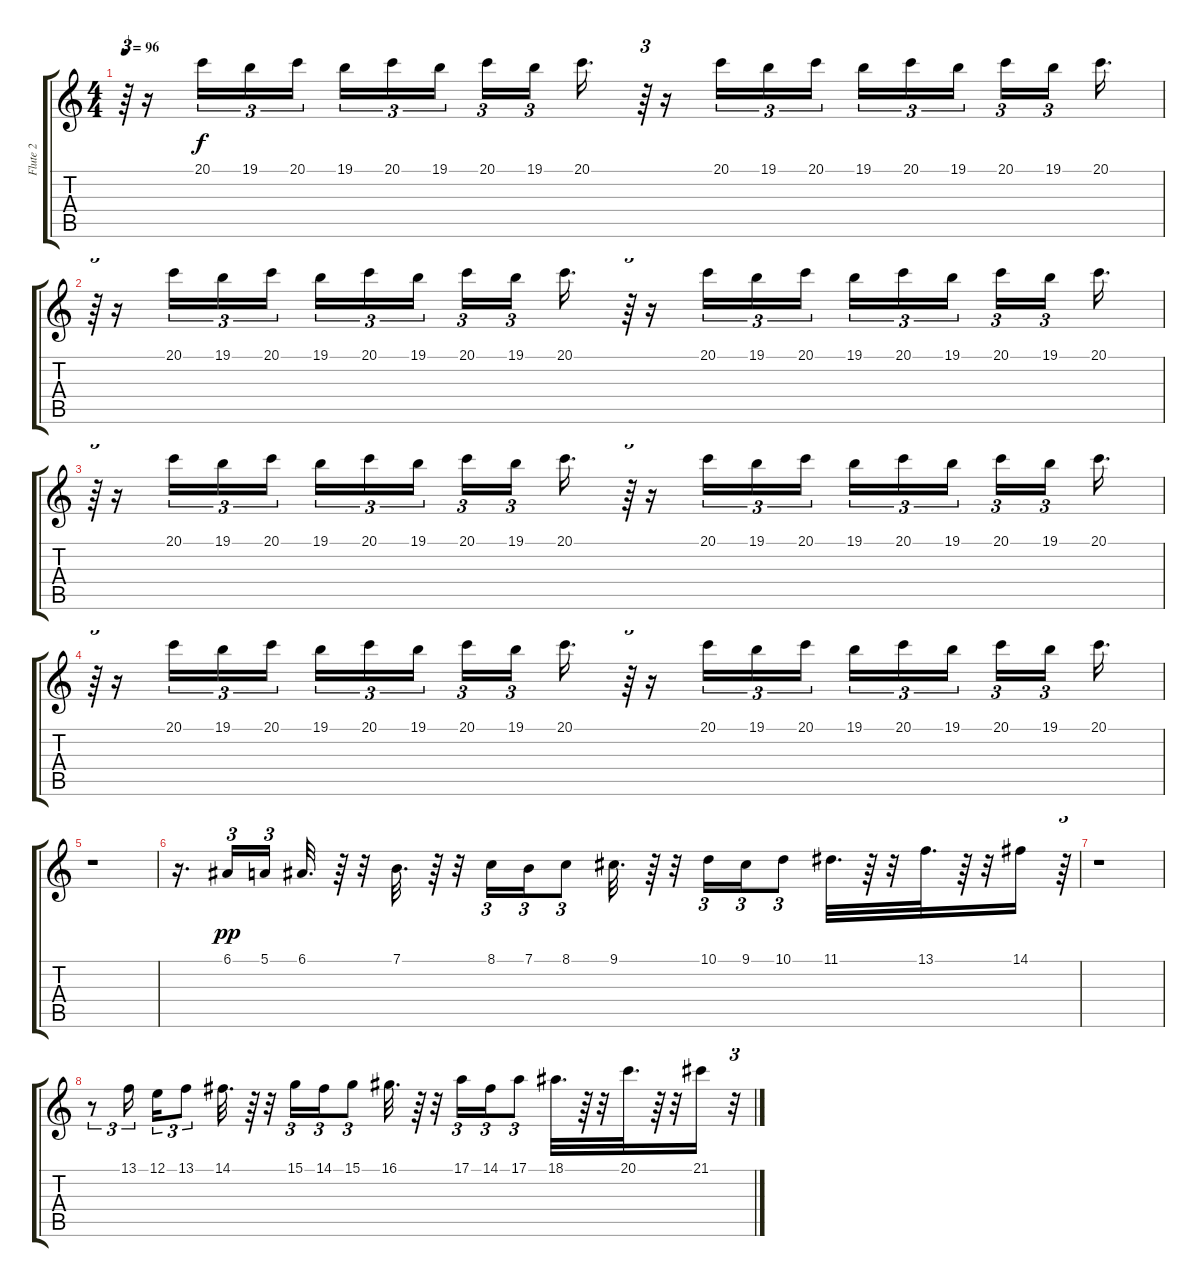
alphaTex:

\track ("Flute 2" "Flute 2") {instrument flute}
\staff {score tabs}
\tuning (E4 B3 G3 D3 A2 E2) {hide}
\ts (4 4)
\tempo 96
\clef g2
\ks c
r.64{tu (3 2) dy f} r.16 20.1.16{tu (3 2)} 19.1.16{tu (3 2)} 20.1.16{tu (3 2) beam splitsecondary} 19.1.16{tu (3 2)} 20.1.16{tu (3 2)} 19.1.16{tu (3 2) beam splitsecondary} 20.1.16{tu (3 2)} 19.1.16{tu (3 2) beam splitsecondary} 20.1.16{d} r.64{tu (3 2)} r.16 20.1.16{tu (3 2)} 19.1.16{tu (3 2)} 20.1.16{tu (3 2) beam splitsecondary} 19.1.16{tu (3 2)} 20.1.16{tu (3 2)} 19.1.16{tu (3 2) beam splitsecondary} 20.1.16{tu (3 2)} 19.1.16{tu (3 2) beam splitsecondary} 20.1.16{d} |
r.64{tu (3 2)} r.16 20.1.16{tu (3 2)} 19.1.16{tu (3 2)} 20.1.16{tu (3 2) beam splitsecondary} 19.1.16{tu (3 2)} 20.1.16{tu (3 2)} 19.1.16{tu (3 2) beam splitsecondary} 20.1.16{tu (3 2)} 19.1.16{tu (3 2) beam splitsecondary} 20.1.16{d} r.64{tu (3 2)} r.16 20.1.16{tu (3 2)} 19.1.16{tu (3 2)} 20.1.16{tu (3 2) beam splitsecondary} 19.1.16{tu (3 2)} 20.1.16{tu (3 2)} 19.1.16{tu (3 2) beam splitsecondary} 20.1.16{tu (3 2)} 19.1.16{tu (3 2) beam splitsecondary} 20.1.16{d} |
r.64{tu (3 2)} r.16 20.1.16{tu (3 2)} 19.1.16{tu (3 2)} 20.1.16{tu (3 2) beam splitsecondary} 19.1.16{tu (3 2)} 20.1.16{tu (3 2)} 19.1.16{tu (3 2) beam splitsecondary} 20.1.16{tu (3 2)} 19.1.16{tu (3 2) beam splitsecondary} 20.1.16{d} r.64{tu (3 2)} r.16 20.1.16{tu (3 2)} 19.1.16{tu (3 2)} 20.1.16{tu (3 2) beam splitsecondary} 19.1.16{tu (3 2)} 20.1.16{tu (3 2)} 19.1.16{tu (3 2) beam splitsecondary} 20.1.16{tu (3 2)} 19.1.16{tu (3 2) beam splitsecondary} 20.1.16{d} |
r.64{tu (3 2)} r.16 20.1.16{tu (3 2)} 19.1.16{tu (3 2)} 20.1.16{tu (3 2) beam splitsecondary} 19.1.16{tu (3 2)} 20.1.16{tu (3 2)} 19.1.16{tu (3 2) beam splitsecondary} 20.1.16{tu (3 2)} 19.1.16{tu (3 2) beam splitsecondary} 20.1.16{d} r.64{tu (3 2)} r.16 20.1.16{tu (3 2)} 19.1.16{tu (3 2)} 20.1.16{tu (3 2) beam splitsecondary} 19.1.16{tu (3 2)} 20.1.16{tu (3 2)} 19.1.16{tu (3 2) beam splitsecondary} 20.1.16{tu (3 2)} 19.1.16{tu (3 2) beam splitsecondary} 20.1.16{d} |
r.1 |
r.16{d} 6.1.16{tu (3 2) dy pp} 5.1.16{tu (3 2) beam splitsecondary} 6.1.32{d} r.64 r.32 7.1.32{d} r.64 r.32 8.1.16{tu (3 2)} 7.1.16{tu (3 2)} 8.1.8{tu (3 2)} 9.1.32{d} r.64 r.32 10.1.16{tu (3 2)} 9.1.16{tu (3 2)} 10.1.8{tu (3 2)} 11.1.32{d} r.64 r.32 13.1.32{d} r.64 r.32 14.1.16 r.64{tu (3 2)} |
r.1 |
r.8{tu (3 2)} 13.1.16{tu (3 2) beam splitsecondary} 12.1.16{tu (3 2)} 13.1.8{tu (3 2)} 14.1.32{d} r.64 r.32 15.1.16{tu (3 2)} 14.1.16{tu (3 2)} 15.1.8{tu (3 2)} 16.1.32{d} r.64 r.32 17.1.16{tu (3 2)} 14.1.16{tu (3 2)} 17.1.8{tu (3 2)} 18.1.32{d} r.64 r.32 20.1.32{d} r.64 r.32 21.1.16 r.32{tu (3 2)}
